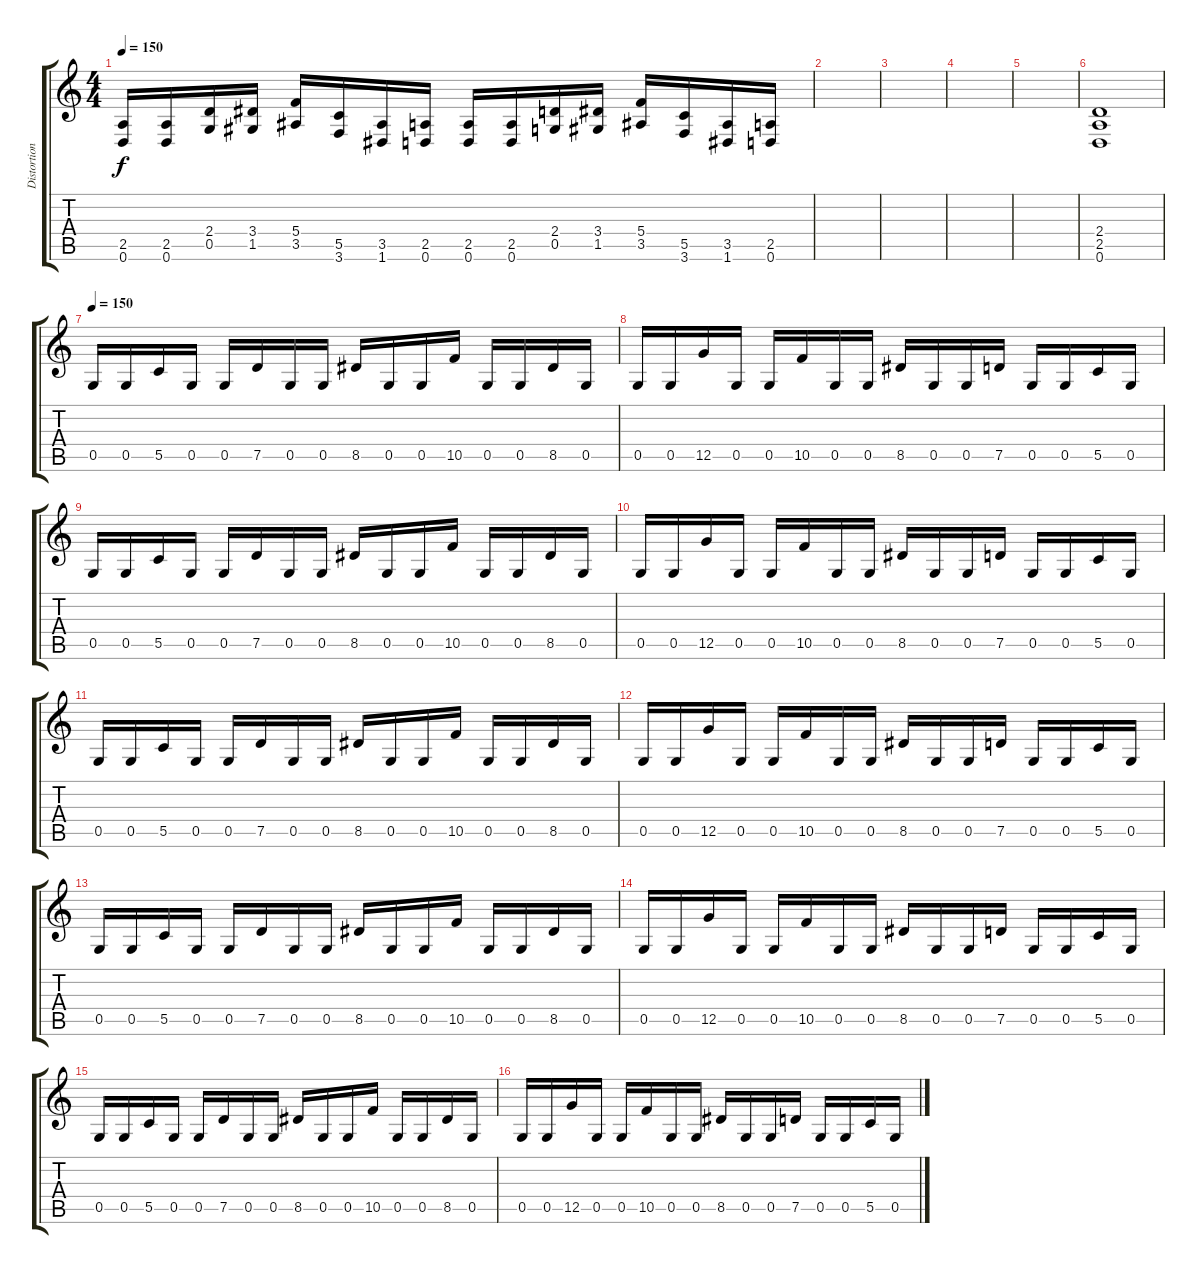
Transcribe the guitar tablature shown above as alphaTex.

\track ("Distortion II" "Distortion") {instrument distortionguitar}
\staff {score tabs}
\tuning (D4 A3 F3 C3 G2 D2) {hide}
\ts (4 4)
\tempo 150
\clef g2
\ks c
(2.5 0.6).16{dy f} (2.5 0.6).16 (2.4 0.5).16 (3.4 1.5).16 (5.4 3.5).16 (5.5 3.6).16 (3.5 1.6).16 (2.5 0.6).16 (2.5 0.6).16 (2.5 0.6).16 (2.4 0.5).16 (3.4 1.5).16 (5.4 3.5).16 (5.5 3.6).16 (3.5 1.6).16 (2.5 0.6).16 |
|
|
|
|
(2.4 2.5 0.6).1 |
\tempo 150
0.5.16 0.5.16 5.5.16 0.5.16 0.5.16 7.5.16 0.5.16 0.5.16 8.5.16 0.5.16 0.5.16 10.5.16 0.5.16 0.5.16 8.5.16 0.5.16 |
0.5.16 0.5.16 12.5.16 0.5.16 0.5.16 10.5.16 0.5.16 0.5.16 8.5.16 0.5.16 0.5.16 7.5.16 0.5.16 0.5.16 5.5.16 0.5.16 |
0.5.16 0.5.16 5.5.16 0.5.16 0.5.16 7.5.16 0.5.16 0.5.16 8.5.16 0.5.16 0.5.16 10.5.16 0.5.16 0.5.16 8.5.16 0.5.16 |
0.5.16 0.5.16 12.5.16 0.5.16 0.5.16 10.5.16 0.5.16 0.5.16 8.5.16 0.5.16 0.5.16 7.5.16 0.5.16 0.5.16 5.5.16 0.5.16 |
0.5.16 0.5.16 5.5.16 0.5.16 0.5.16 7.5.16 0.5.16 0.5.16 8.5.16 0.5.16 0.5.16 10.5.16 0.5.16 0.5.16 8.5.16 0.5.16 |
0.5.16 0.5.16 12.5.16 0.5.16 0.5.16 10.5.16 0.5.16 0.5.16 8.5.16 0.5.16 0.5.16 7.5.16 0.5.16 0.5.16 5.5.16 0.5.16 |
0.5.16 0.5.16 5.5.16 0.5.16 0.5.16 7.5.16 0.5.16 0.5.16 8.5.16 0.5.16 0.5.16 10.5.16 0.5.16 0.5.16 8.5.16 0.5.16 |
0.5.16 0.5.16 12.5.16 0.5.16 0.5.16 10.5.16 0.5.16 0.5.16 8.5.16 0.5.16 0.5.16 7.5.16 0.5.16 0.5.16 5.5.16 0.5.16 |
0.5.16 0.5.16 5.5.16 0.5.16 0.5.16 7.5.16 0.5.16 0.5.16 8.5.16 0.5.16 0.5.16 10.5.16 0.5.16 0.5.16 8.5.16 0.5.16 |
0.5.16 0.5.16 12.5.16 0.5.16 0.5.16 10.5.16 0.5.16 0.5.16 8.5.16 0.5.16 0.5.16 7.5.16 0.5.16 0.5.16 5.5.16 0.5.16
